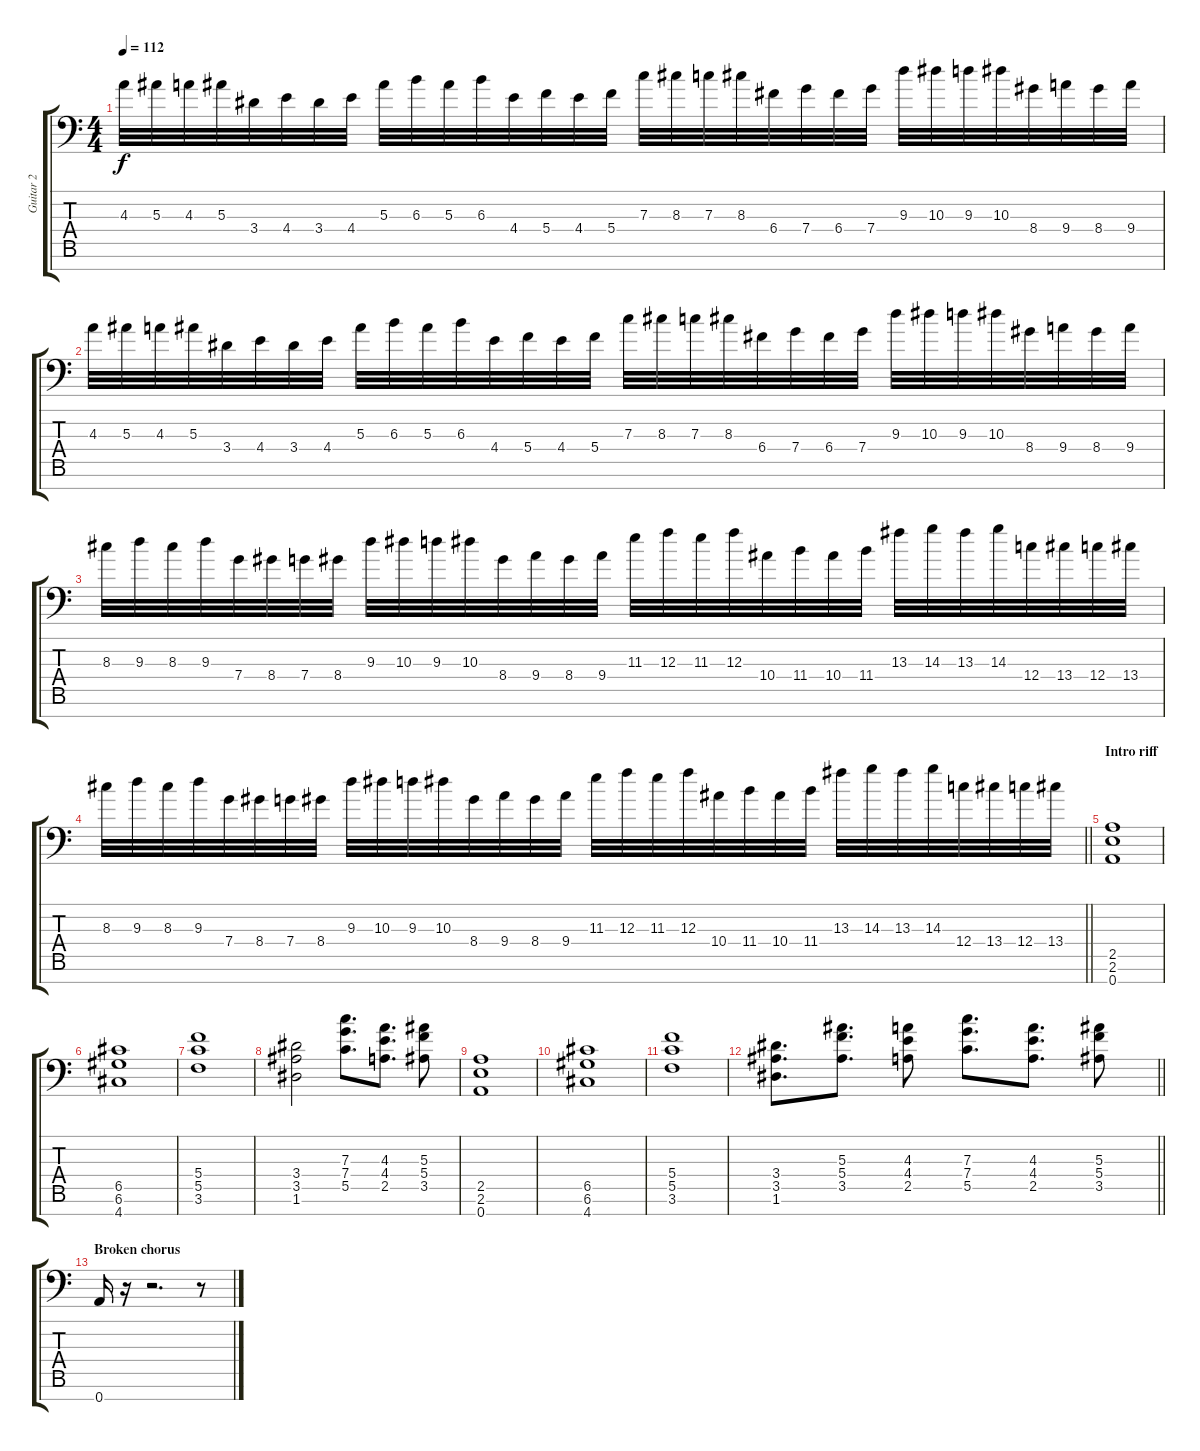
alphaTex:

\track ("Guitar 2" "Guitar 2") {instrument distortionguitar}
\staff {score tabs}
\tuning (D4 A3 F3 C3 G2 D2 A1) {hide}
\ts (4 4)
\tempo 112
\clef f4
\ks c
4.3.32{dy f} 5.3.32 4.3.32 5.3.32 3.4.32 4.4.32 3.4.32 4.4.32 5.3.32 6.3.32 5.3.32 6.3.32 4.4.32 5.4.32 4.4.32 5.4.32 7.3.32 8.3.32 7.3.32 8.3.32 6.4.32 7.4.32 6.4.32 7.4.32 9.3.32 10.3.32 9.3.32 10.3.32 8.4.32 9.4.32 8.4.32 9.4.32 |
4.3.32 5.3.32 4.3.32 5.3.32 3.4.32 4.4.32 3.4.32 4.4.32 5.3.32 6.3.32 5.3.32 6.3.32 4.4.32 5.4.32 4.4.32 5.4.32 7.3.32 8.3.32 7.3.32 8.3.32 6.4.32 7.4.32 6.4.32 7.4.32 9.3.32 10.3.32 9.3.32 10.3.32 8.4.32 9.4.32 8.4.32 9.4.32 |
8.3.32 9.3.32 8.3.32 9.3.32 7.4.32 8.4.32 7.4.32 8.4.32 9.3.32 10.3.32 9.3.32 10.3.32 8.4.32 9.4.32 8.4.32 9.4.32 11.3.32 12.3.32 11.3.32 12.3.32 10.4.32 11.4.32 10.4.32 11.4.32 13.3.32 14.3.32 13.3.32 14.3.32 12.4.32 13.4.32 12.4.32 13.4.32 |
\barLineRight lightlight
8.3.32 9.3.32 8.3.32 9.3.32 7.4.32 8.4.32 7.4.32 8.4.32 9.3.32 10.3.32 9.3.32 10.3.32 8.4.32 9.4.32 8.4.32 9.4.32 11.3.32 12.3.32 11.3.32 12.3.32 10.4.32 11.4.32 10.4.32 11.4.32 13.3.32 14.3.32 13.3.32 14.3.32 12.4.32 13.4.32 12.4.32 13.4.32 |
\section ("" "Intro riff")
(2.5 2.6 0.7).1 |
(6.5 6.6 4.7).1 |
(5.4 5.5 3.6).1 |
(3.4 3.5 1.6).2 (7.3 7.4 5.5).8{d} (4.3 4.4 2.5).8{d} (5.3 5.4 3.5).8 |
(2.5 2.6 0.7).1 |
(6.5 6.6 4.7).1 |
(5.4 5.5 3.6).1 |
\barLineRight lightlight
(3.4 3.5 1.6).8{d} (5.3 5.4 3.5).8{d} (4.3 4.4 2.5).8 (7.3 7.4 5.5).8{d} (4.3 4.4 2.5).8{d} (5.3 5.4 3.5).8 |
\section ("" "Broken chorus")
0.7.16 r.16 r.2{d} r.8
